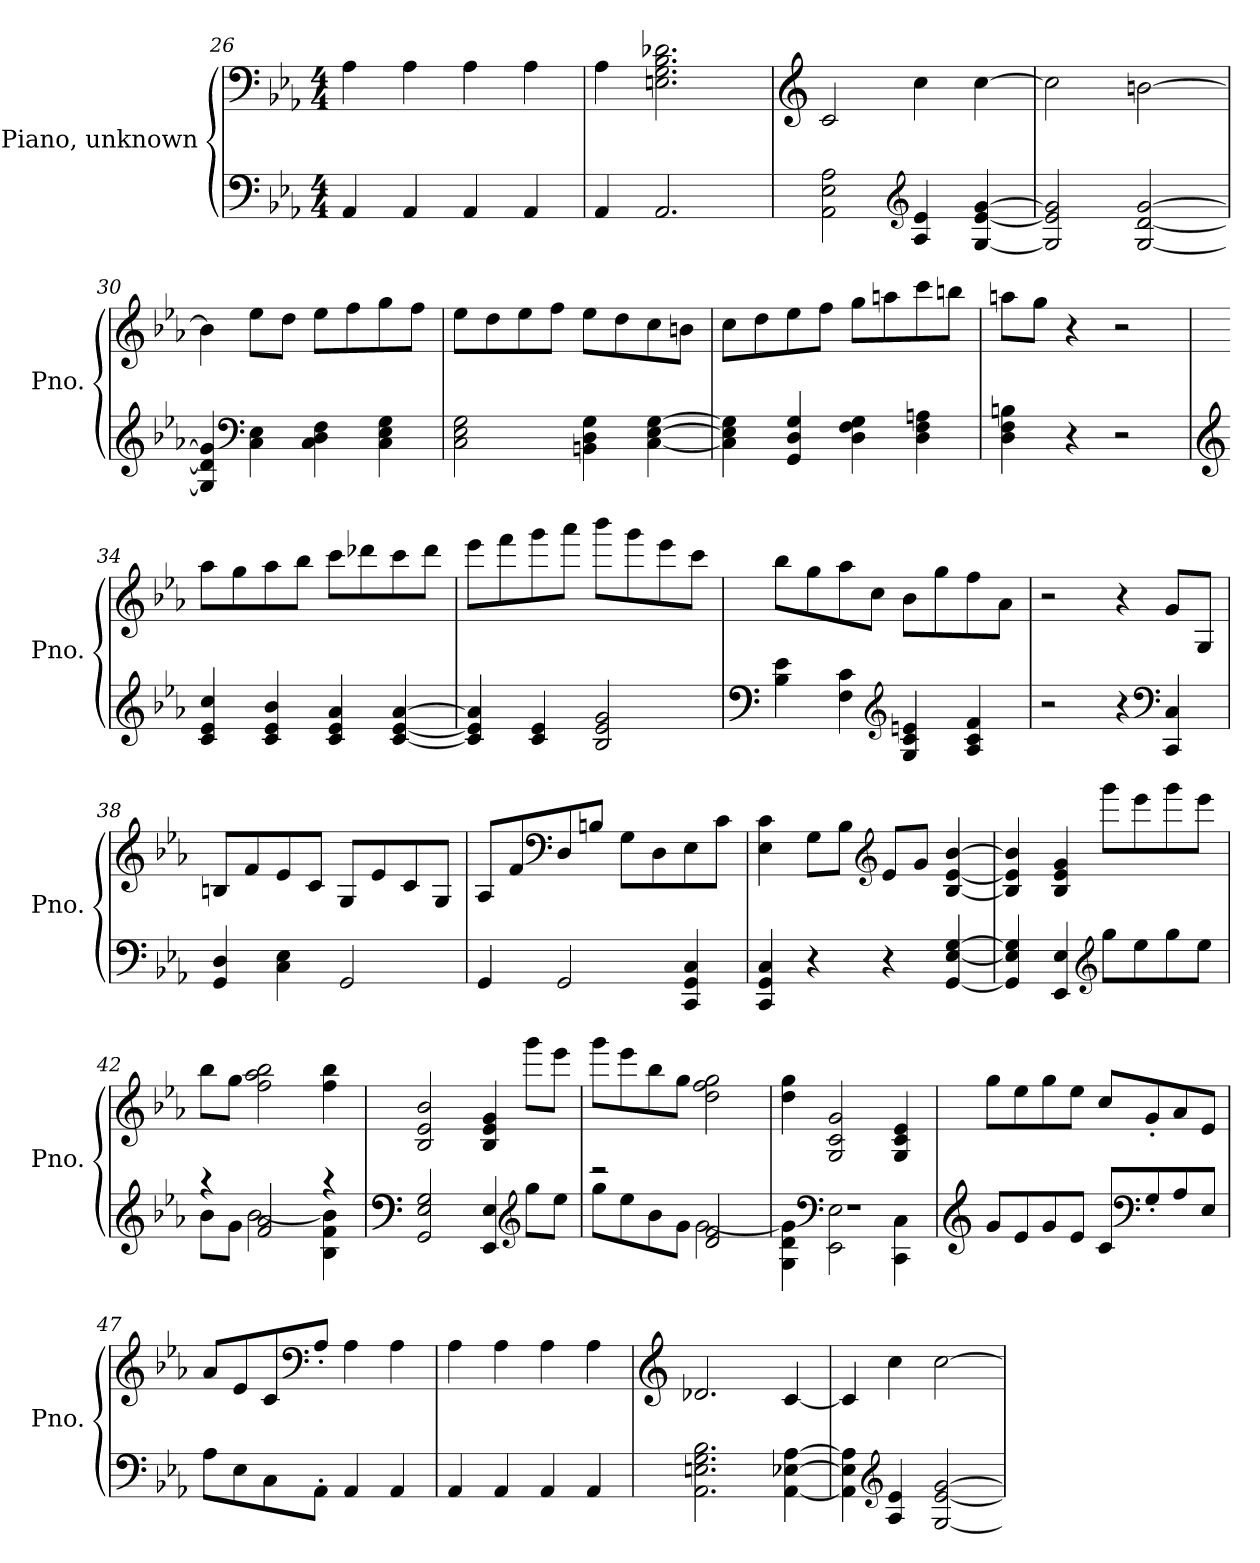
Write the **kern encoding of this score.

**kern	**kern
*part1	*part1
*staff2	*staff1
*I"Piano, unknown	*
*I'Pno.	*
*clefF4	*clefF4
*k[b-e-a-]	*k[b-e-a-]
*M4/4	*M4/4
=26	=26
4AA-/	4A-\
4AA-/	4A-\
4AA-/	4A-\
4AA-/	4A-\
=27	=27
4AA-/	4A-\
2.AA-/	2.En\ 2.G\ 2.B-\ 2.d-X\
=28	=28
*	*clefG2
2AA-\ 2E-\ 2A-\	2c/
*clefG2	*
4A-/ 4e-/	4cc\
[4G/ [4e-/ [4g/	[4cc\
=29	=29
2G/] 2e-/] 2g/]	2cc\]
[2G/ [2d/ [2g/	[2bn\
=30	=30
4G/] 4d/] 4g/]	4b\]
*clefF4	*
4C\ 4E-\	8ee-\L
.	8dd\J
4C\ 4D\ 4F\	8ee-\L
.	8ff\
4C\ 4E-\ 4G\	8gg\
.	8ff\J
!!LO:PB:g=z
=31	=31
2C\ 2E-\ 2G\	8ee-\L
.	8dd\
.	8ee-\
.	8ff\J
4BBn\ 4D\ 4G\	8ee-\L
.	8dd\
[4C\ [4E-\ [4G\	8cc\
.	8bn\J
=32	=32
4C\] 4E-\] 4G\]	8cc\L
.	8dd\
4GG/ 4D/ 4G/	8ee-\
.	8ff\J
4D\ 4F\ 4G\	8gg\L
.	8aan\
4D\ 4F\ 4An\	8ccc\
.	8bbn\J
=33	=33
4D\ 4F\ 4Bn\	8aan\L
.	8gg\J
4r	4r
2r	2r
=34	=34
*clefG2	*
4c/ 4e-/ 4cc/	8aa-\L
.	8gg\
4c/ 4e-/ 4b-/	8aa-\
.	8bb-\J
4c/ 4e-/ 4a-/	8ccc\L
.	8ddd-X\
[4c/ [4e-/ [4a-/	8ccc\
.	8ddd-\J
!!LO:LB:g=z
=35	=35
4c/] 4e-/] 4a-/]	8eee-\L
.	8fff\
4c/ 4e-/	8ggg\
.	8aaa-\J
2B-/ 2e-/ 2g/	8bbb-\L
.	8ggg\
.	8eee-\
.	8ccc\J
=36	=36
*clefF4	*
4B-\ 4e-\	8bb-\L
.	8gg\
4F\ 4c\	8aa-\
.	8cc\J
*clefG2	*
4G/ 4c/ 4en/	8b-\L
.	8gg\
4A-/ 4c/ 4f/	8ff\
.	8a-\J
=37	=37
2r	2r
4r	4r
*clefF4	*
4CC/ 4C/	8g/L
.	8G/J
=38	=38
4GG/ 4D/	8Bn/L
.	8f/
4C\ 4E-\	8e-/
.	8c/J
2GG/	8G/L
.	8e-/
.	8c/
.	8G/J
!!LO:LB:g=z
=39	=39
4GG/	8A-/L
.	8f/
*	*clefF4
2GG/	8D/
.	8Bn/J
.	8G\L
.	8D\
4CC/ 4GG/ 4C/	8E-\
.	8c\J
=40	=40
4CC/ 4GG/ 4C/	4E-\ 4c\
4r	8G\L
.	8B-\J
*	*clefG2
4r	8e-/L
.	8g/J
[4GG/ [4E-/ [4G/	[4B-/ [4e-/ [4b-/
=41	=41
4GG/] 4E-/] 4G/]	4B-/] 4e-/] 4b-/]
4EE-/ 4E-/	4B-/ 4e-/ 4g/
*clefG2	*
8gg\L	8ggg\L
8ee-\	8eee-\
8gg\	8ggg\
8ee-\J	8eee-\J
=42	=42
*^	*
4r	8b-\L	8bb-\L
.	8g\J	8gg\J
2f/ 2a-/	[2b-\	2ff\ 2aa-\ 2bb-\
4r	4B-\ 4f\ 4b-\]	4ff\ 4bb-\
*v	*v	*
!!LO:LB:g=z
=43	=43
*clefF4	*
2GG/ 2E-/ 2G/	2B-/ 2e-/ 2b-/
4EE-/ 4E-/	4B-/ 4e-/ 4g/
*clefG2	*
8gg\L	8ggg\L
8ee-\J	8eee-\J
=44	=44
*^	*
2r	8gg\L	8ggg\L
.	8ee-\	8eee-\
.	8b-\	8bb-\
.	8g\J	8gg\J
2d/ 2f/	[2g\	2dd\ 2ff\ 2gg\
=45	=45	=45
1r	4G\ 4d\ 4g\]	4dd\ 4gg\
*clefF4	*	*
.	2EE-\ 2E-\	2G/ 2c/ 2g/
.	4CC\ 4C\	4G/ 4c/ 4e-/
*v	*v	*
=46	=46
*clefG2	*
8g/L	8gg\L
8e-/	8ee-\
8g/	8gg\
8e-/J	8ee-\J
8c/L	8cc/L
*clefF4	*
8G'/	8g'/
8A-/	8a-/
8E-/J	8e-/J
=47	=47
8A-\L	8a-/L
8E-\	8e-/
8C\	8c/
*	*clefF4
8AA-'\J	8A-'/J
4AA-/	4A-\
4AA-/	4A-\
!!LO:LB:g=z
=48	=48
4AA-/	4A-\
4AA-/	4A-\
4AA-/	4A-\
4AA-/	4A-\
=49	=49
*	*clefG2
2.AA-\ 2.En\ 2.G\ 2.B-\	2.d-X/
[4AA-\ [4E-X\ [4A-\	[4c/
=50	=50
4AA-\] 4E-\] 4A-\]	4c/]
*clefG2	*
4A-/ 4e-/	4cc\
[2G/ [2e-/ [2g/	[2cc\
=	=
*-	*-
